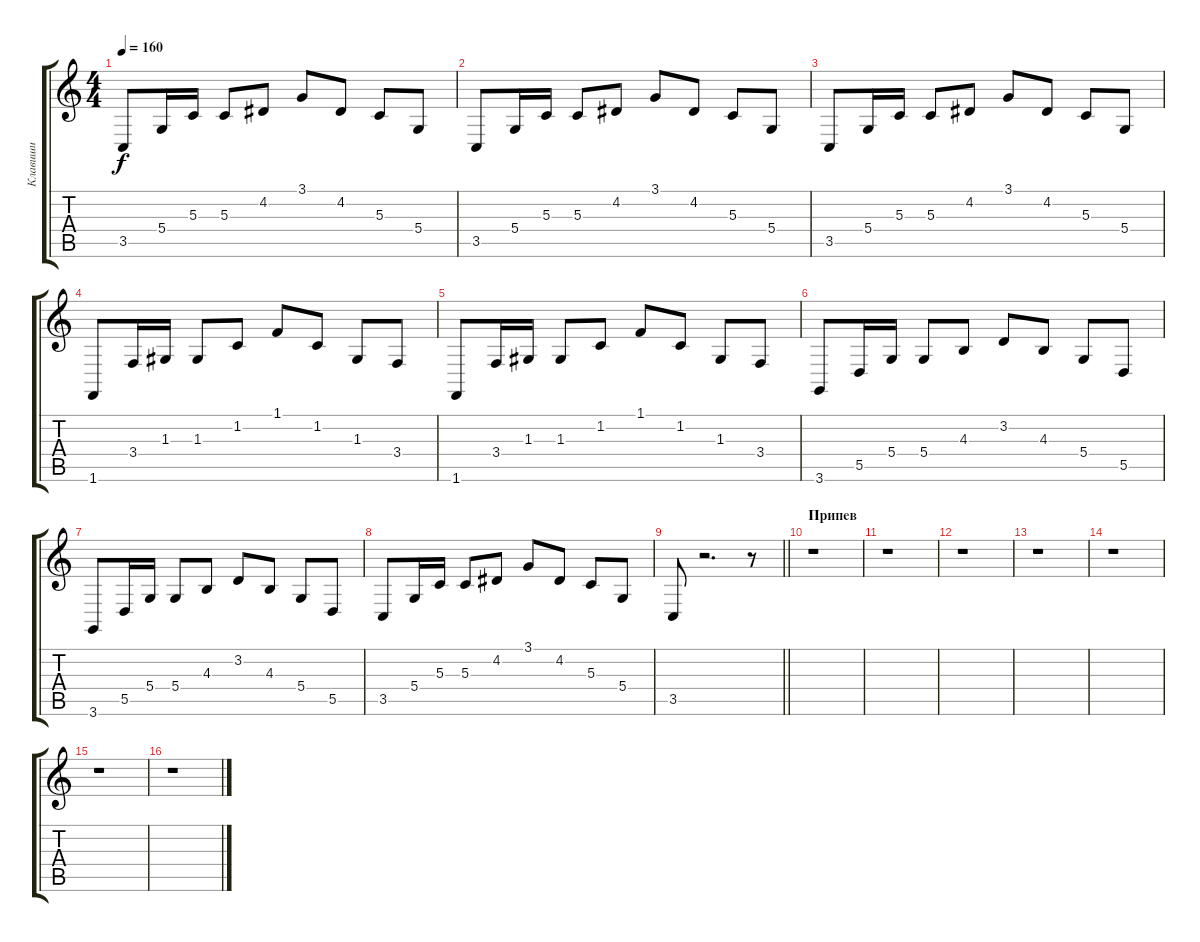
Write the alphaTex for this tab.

\track ("Клавиши" "Клавиши") {instrument pizzicatostrings}
\staff {score tabs}
\tuning (E4 B3 G3 D3 A2 E2) {hide}
\ts (4 4)
\tempo 160
\clef g2
\ks c
3.5.8{dy f} 5.4.16 5.3.16 5.3.8 4.2.8 3.1.8 4.2.8 5.3.8 5.4.8 |
3.5.8 5.4.16 5.3.16 5.3.8 4.2.8 3.1.8 4.2.8 5.3.8 5.4.8 |
3.5.8 5.4.16 5.3.16 5.3.8 4.2.8 3.1.8 4.2.8 5.3.8 5.4.8 |
1.6.8 3.4.16 1.3.16 1.3.8 1.2.8 1.1.8 1.2.8 1.3.8 3.4.8 |
1.6.8 3.4.16 1.3.16 1.3.8 1.2.8 1.1.8 1.2.8 1.3.8 3.4.8 |
3.6.8 5.5.16 5.4.16 5.4.8 4.3.8 3.2.8 4.3.8 5.4.8 5.5.8 |
3.6.8 5.5.16 5.4.16 5.4.8 4.3.8 3.2.8 4.3.8 5.4.8 5.5.8 |
3.5.8 5.4.16 5.3.16 5.3.8 4.2.8 3.1.8 4.2.8 5.3.8 5.4.8 |
\barLineRight lightlight
3.5.8 r.2{d} r.8 |
\section ("" "Припев")
r.1 |
r.1 |
r.1 |
r.1 |
r.1 |
r.1 |
r.1
